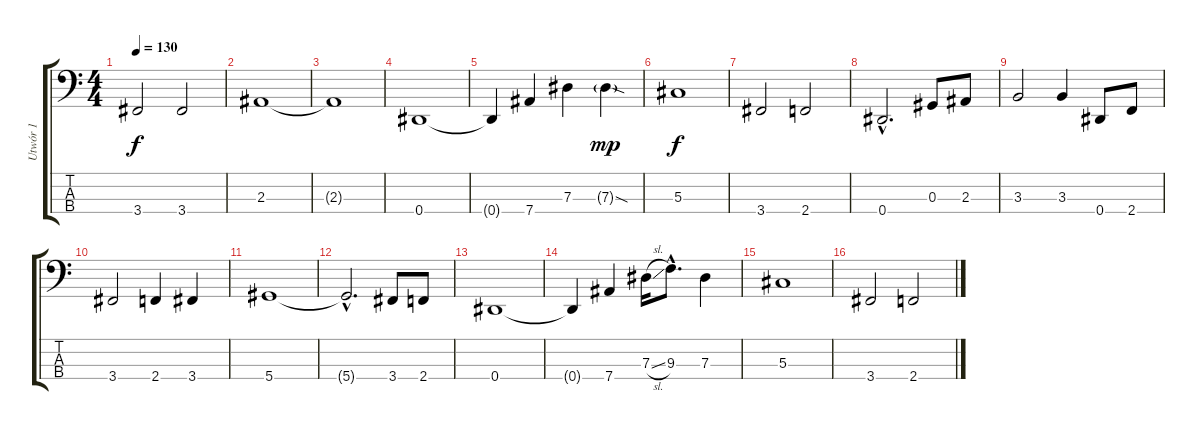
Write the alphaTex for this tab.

\track ("Utwór 1" "Utwór 1") {instrument electricbassfinger}
\staff {score tabs}
\tuning (Gb2 Db2 Ab1 Eb1) {hide}
\ts (4 4)
\tempo 130
\clef f4
\ks c
3.4.2{dy f} 3.4.2 |
2.3.1 |
2.3{t}.1 |
0.4.1 |
0.4{t}.4 7.4.4 7.3.4 7.3{sod g}.4{dy mp} |
5.3.1{dy f} |
3.4.2 2.4.2 |
0.4{hac}.2{d} 0.3.8 2.3.8 |
3.3.2 3.3.4 0.4.8 2.4.8 |
3.4.2 2.4.4 3.4.4 |
5.4.1 |
5.4{hac t}.2{d} 3.4.8 2.4.8 |
0.4.1 |
0.4{t}.4 7.4.4 7.3{sl}.16 9.3{hac}.8{d} 7.3.4 |
5.3.1 |
3.4.2 2.4.2
